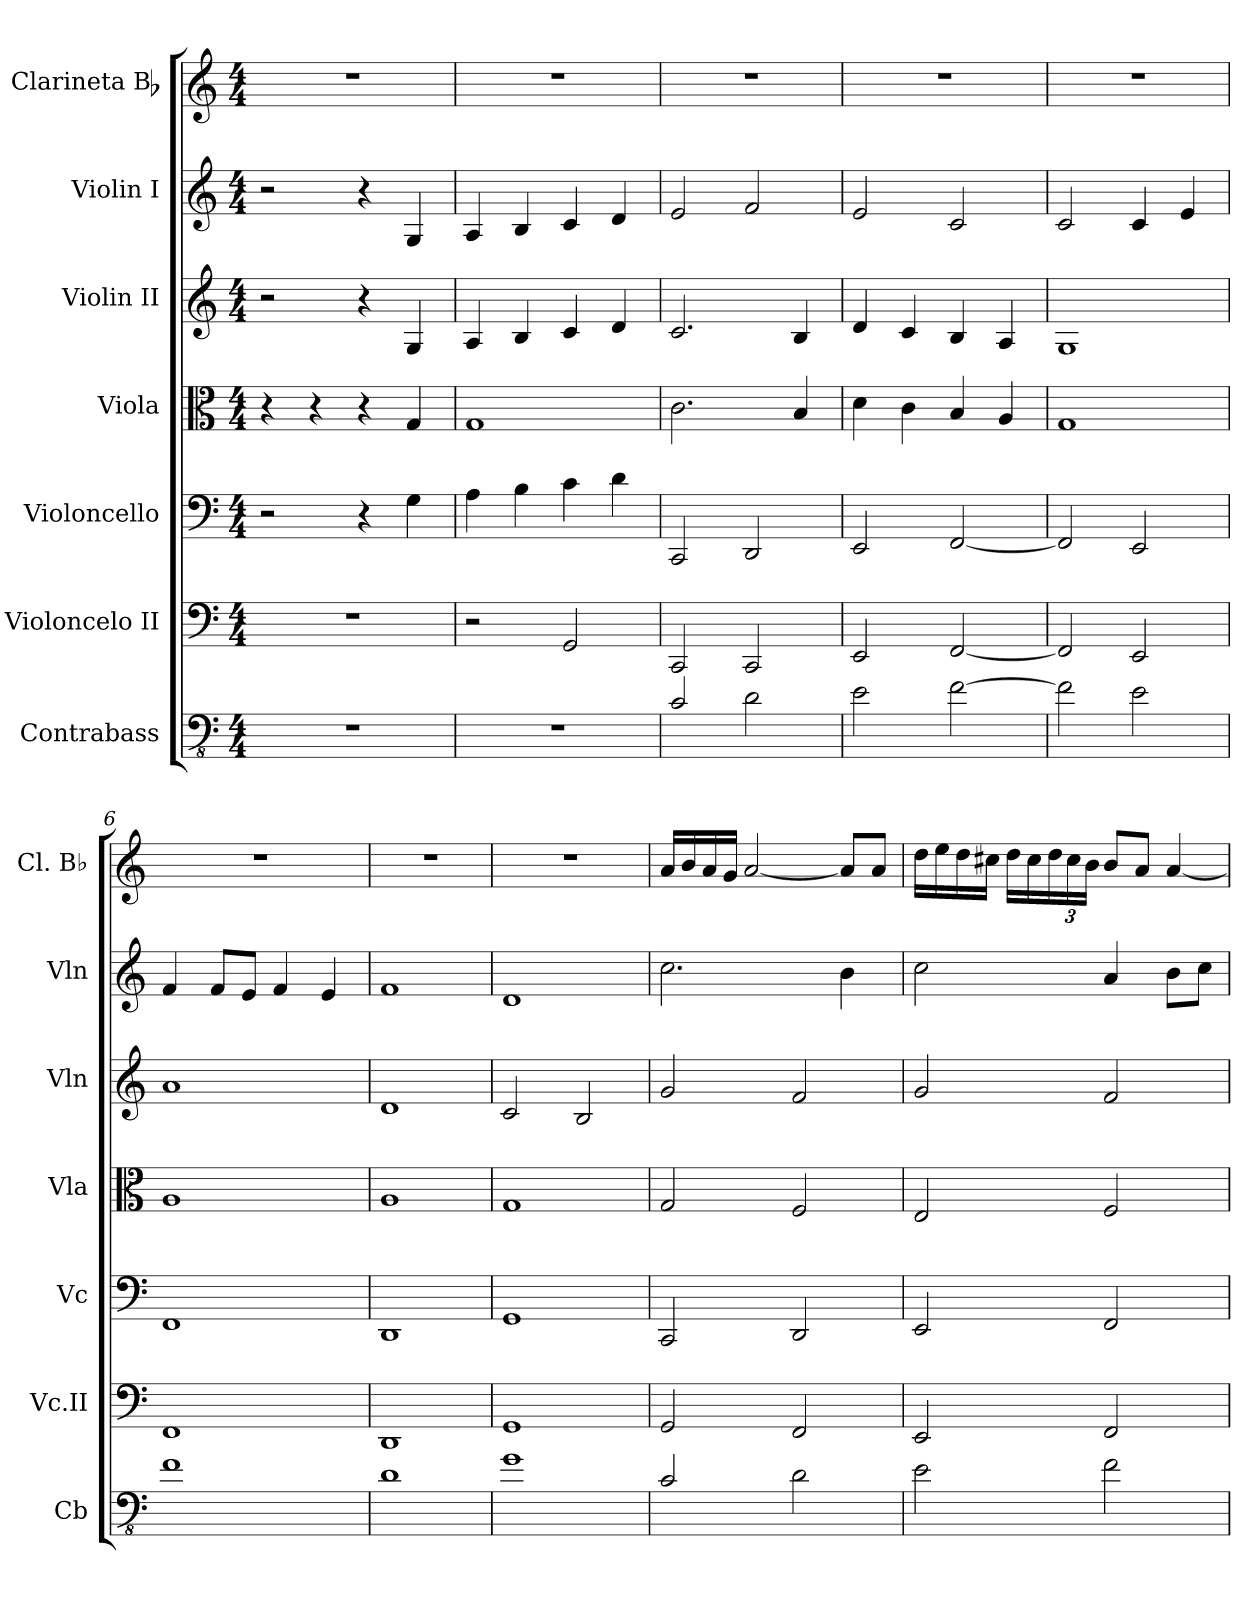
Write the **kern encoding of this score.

**kern	**kern	**kern	**kern	**kern	**kern	**kern
*part7	*part6	*part5	*part4	*part3	*part2	*part1
*staff7	*staff6	*staff5	*staff4	*staff3	*staff2	*staff1
*I"Contrabass	*I"Violoncelo II	*I"Violoncello	*I"Viola	*I"Violin II	*I"Violin I	*I"Clarineta Bb
*I'Cb	*I'Vc.II	*I'Vc	*I'Vla	*I'Vln	*I'Vln	*I'Cl. Bb
*clefFv4	*clefF4	*clefF4	*clefC3	*clefG2	*clefG2	*clefG2
*ITrd7c12	*	*	*	*	*	*ITrd1c2
*k[]	*k[]	*k[]	*k[]	*k[]	*k[]	*k[b-e-]
*M4/4	*M4/4	*M4/4	*M4/4	*M4/4	*M4/4	*M4/4
*MM63	*MM63	*MM63	*MM63	*MM63	*MM63	*MM63
=1	=1	=1	=1	=1	=1	=1
1r	1r	2r	4r	2r	2r	1r
.	.	.	4r	.	.	.
.	.	4r	4r	4r	4r	.
.	.	4G\	4G/	4G/	4G/	.
=2	=2	=2	=2	=2	=2	=2
1r	2r	4A\	1G	4A/	4A/	1r
.	.	4B\	.	4B/	4B/	.
.	2GG/	4c\	.	4c/	4c/	.
.	.	4d\	.	4d/	4d/	.
=3	=3	=3	=3	=3	=3	=3
2CC/	2CC/	2CC/	2.c\	2.c/	2e/	1r
2DD\	2CC/	2DD/	.	.	2f/	.
.	.	.	4B/	4B/	.	.
=4	=4	=4	=4	=4	=4	=4
2EE\	2EE/	2EE/	4d\	4d/	2e/	1r
.	.	.	4c\	4c/	.	.
[2FF\	[2FF/	[2FF/	4B/	4B/	2c/	.
.	.	.	4A/	4A/	.	.
=5	=5	=5	=5	=5	=5	=5
2FF\]	2FF/]	2FF/]	1G	1G	2c/	1r
2EE\	2EE/	2EE/	.	.	4c/	.
.	.	.	.	.	4e/	.
=6	=6	=6	=6	=6	=6	=6
1FF	1FF	1FF	1A	1a	4f/	1r
.	.	.	.	.	8f/L	.
.	.	.	.	.	8e/J	.
.	.	.	.	.	4f/	.
.	.	.	.	.	4e/	.
=7	=7	=7	=7	=7	=7	=7
1DD	1DD	1DD	1A	1d	1f	1r
=8	=8	=8	=8	=8	=8	=8
1GG	1GG	1GG	1G	2c/	1d	1r
.	.	.	.	2B/	.	.
!!LO:PB:g=z
=9	=9	=9	=9	=9	=9	=9
2CC/	2GG/	2CC/	2G/	2g/	2.cc\	16g/LL
.	.	.	.	.	.	16a/
.	.	.	.	.	.	16g/
.	.	.	.	.	.	16f/JJ
.	.	.	.	.	.	[2g/
2DD\	2FF/	2DD/	2F/	2f/	.	.
.	.	.	.	.	4b\	8g/L]
.	.	.	.	.	.	8g/J
=10	=10	=10	=10	=10	=10	=10
2EE\	2EE/	2EE/	2E/	2g/	2cc\	16cc\LL
.	.	.	.	.	.	16dd\
.	.	.	.	.	.	16cc\
.	.	.	.	.	.	16bn\JJ
.	.	.	.	.	.	16cc\LL
.	.	.	.	.	.	16b\
*	*	*	*	*	*	*Xbrackettup
.	.	.	.	.	.	24cc\
.	.	.	.	.	.	24b\
.	.	.	.	.	.	24a\JJ
2FF\	2FF/	2FF/	2F/	2f/	4a/	8a/L
.	.	.	.	.	.	8g/J
.	.	.	.	.	8b\L	[4g/
.	.	.	.	.	8cc\J	.
=	=	=	=	=	=	=
*-	*-	*-	*-	*-	*-	*-
